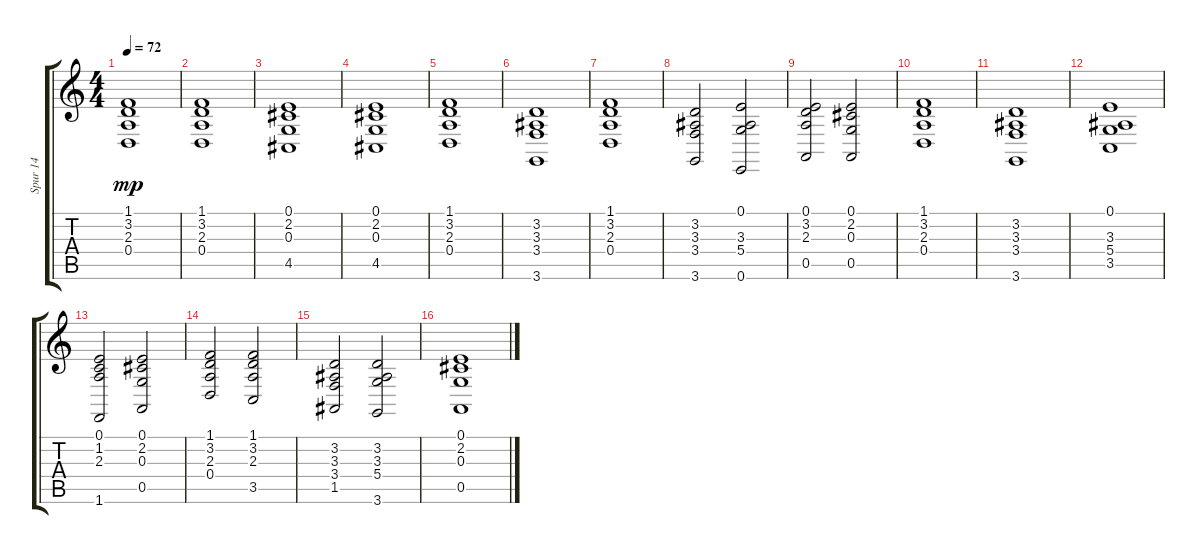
\track ("Spur 14" "Spur 14") {instrument synthstrings1}
\staff {score tabs}
\tuning (E4 B3 G3 D3 A2 E2) {hide}
\ts (4 4)
\tempo 72
\clef g2
\ks c
(1.1 3.2 2.3 0.4).1{dy mp} |
(1.1 3.2 2.3 0.4).1 |
(0.1 2.2 0.3 4.5).1 |
(0.1 2.2 0.3 4.5).1 |
(1.1 3.2 2.3 0.4).1 |
(3.2 3.3 3.4 3.6).1 |
(1.1 3.2 2.3 0.4).1 |
(3.2 3.3 3.4 3.6).2 (0.1 3.3 5.4 0.6).2 |
(0.1 3.2 2.3 0.5).2 (0.1 2.2 0.3 0.5).2 |
(1.1 3.2 2.3 0.4).1 |
(3.2 3.3 3.4 3.6).1 |
(0.1 3.3 5.4 3.5).1 |
(0.1 1.2 2.3 1.6).2 (0.1 2.2 0.3 0.5).2 |
(1.1 3.2 2.3 0.4).2 (1.1 3.2 2.3 3.5).2 |
(3.2 3.3 3.4 1.5).2 (3.2 3.3 5.4 3.6).2 |
(0.1 2.2 0.3 0.5).1
